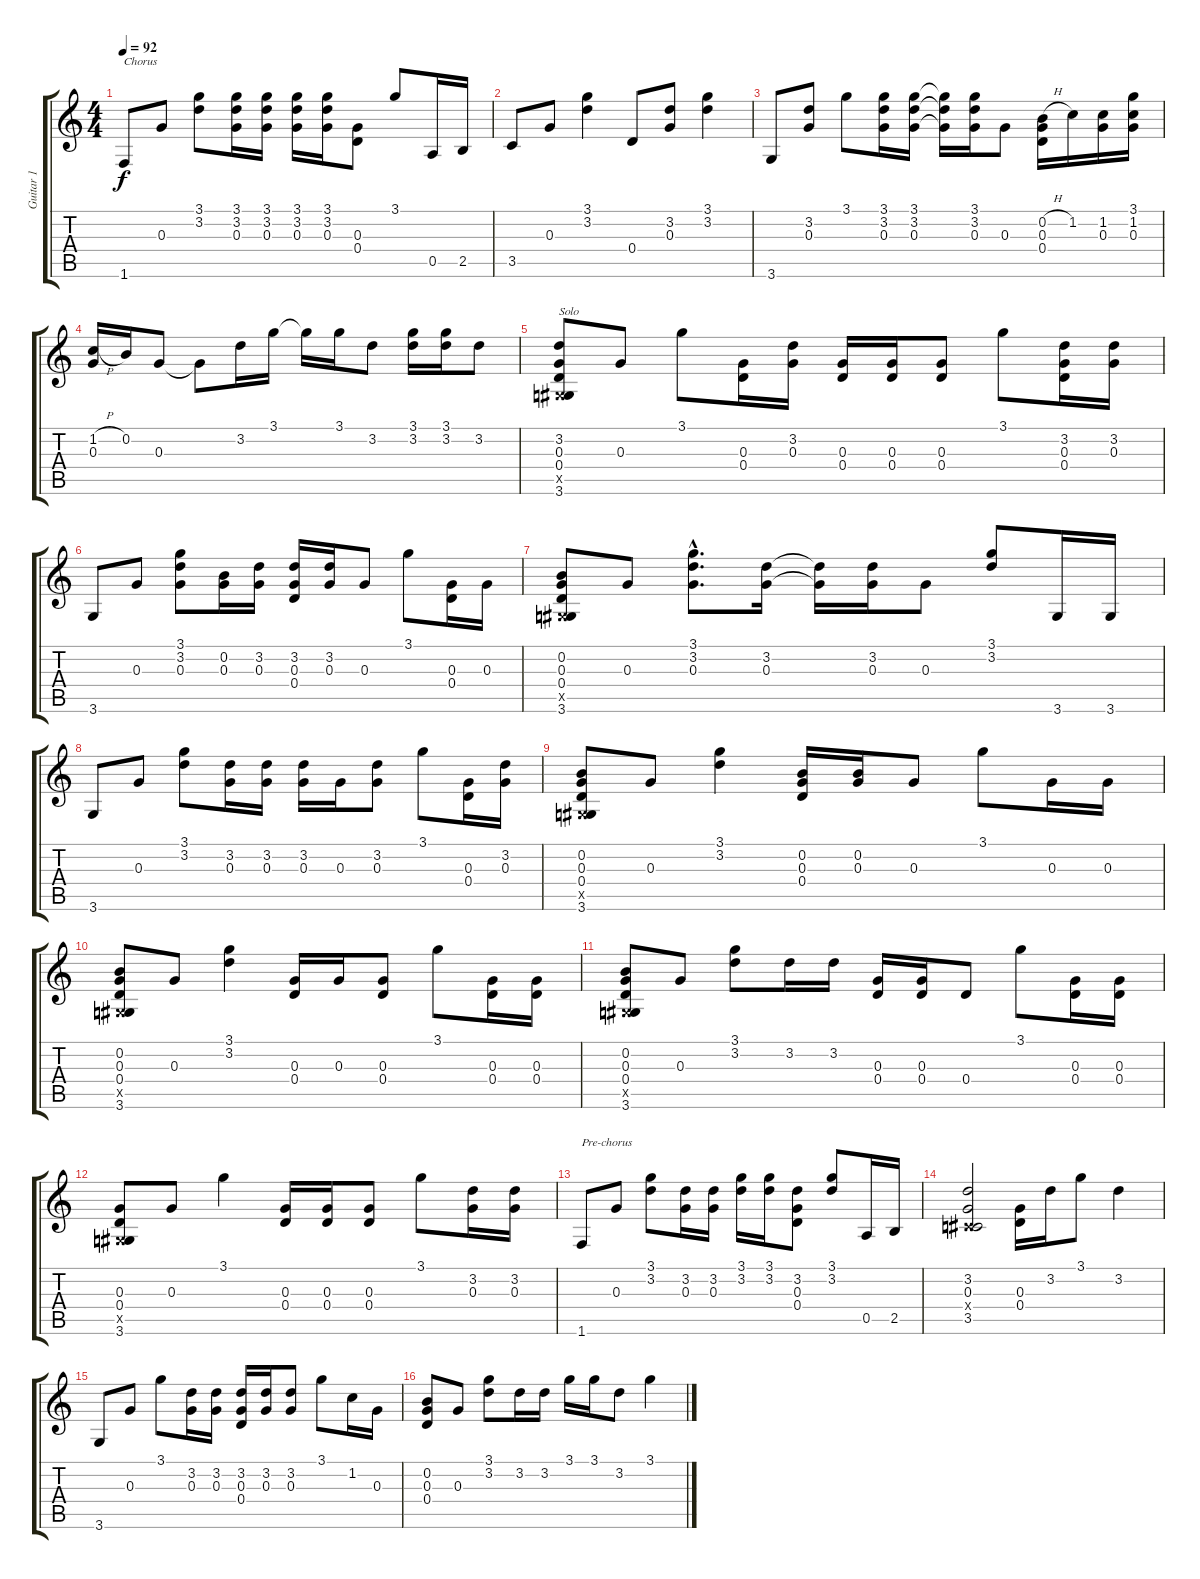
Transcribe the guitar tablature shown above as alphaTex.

\track ("Guitar 1" "Guitar 1") {instrument overdrivenguitar}
\staff {score tabs}
\tuning (E4 B3 G3 D3 A2 E2) {hide}
\ts (4 4)
\tempo 92
\clef g2
\ks c
1.6.8{txt "Chorus" dy f} 0.3.8 (3.1 3.2).8 (3.1 3.2 0.3).16 (3.1 3.2 0.3).16 (3.1 3.2 0.3).16 (3.1 3.2 0.3).16 (0.3 0.4).8 3.1.8 0.5.16 2.5.16 |
3.5.8 0.3.8 (3.1 3.2).4 0.4.8 (3.2 0.3).8 (3.1 3.2).4 |
3.6.8 (3.2 0.3).8 3.1.8 (3.1 3.2 0.3).16 (3.1 3.2 0.3).16 (3.1{t} 3.2{t} 0.3{t}).16 (3.1 3.2 0.3).16 0.3.8 (0.2{h} 0.3 0.4).16 1.2.16 (1.2 0.3).16 (3.1 1.2 0.3).16 |
(1.2{h} 0.3).16 0.2.16 0.3.8 0.3{t}.8 3.2.16 3.1.16 3.1{t}.16 3.1.16 3.2.8 (3.1 3.2).16 (3.1 3.2).16 3.2.8 |
(3.2 0.3 0.4 -1.5{x} 3.6).8{txt "Solo"} 0.3.8 3.1.8 (0.3 0.4).16 (3.2 0.3).16 (0.3 0.4).16 (0.3 0.4).16 (0.3 0.4).8 3.1.8 (3.2 0.3 0.4).16 (3.2 0.3).16 |
3.6.8 0.3.8 (3.1 3.2 0.3).8 (0.2 0.3).16 (3.2 0.3).16 (3.2 0.3 0.4).16 (3.2 0.3).16 0.3.8 3.1.8 (0.3 0.4).16 0.3.16 |
(0.2 0.3 0.4 -1.5{x} 3.6).8 0.3.8 (3.1{hac} 3.2{hac} 0.3{hac}).8{d} (3.2 0.3).16 (3.2{t} 0.3{t}).16 (3.2 0.3).16 0.3.8 (3.1 3.2).8 3.6.16 3.6.16 |
3.6.8 0.3.8 (3.1 3.2).8 (3.2 0.3).16 (3.2 0.3).16 (3.2 0.3).16 0.3.16 (3.2 0.3).8 3.1.8 (0.3 0.4).16 (3.2 0.3).16 |
(0.2 0.3 0.4 -1.5{x} 3.6).8 0.3.8 (3.1 3.2).4 (0.2 0.3 0.4).16 (0.2 0.3).16 0.3.8 3.1.8 0.3.16 0.3.16 |
(0.2 0.3 0.4 -1.5{x} 3.6).8 0.3.8 (3.1 3.2).4 (0.3 0.4).16 0.3.16 (0.3 0.4).8 3.1.8 (0.3 0.4).16 (0.3 0.4).16 |
(0.2 0.3 0.4 -1.5{x} 3.6).8 0.3.8 (3.1 3.2).8 3.2.16 3.2.16 (0.3 0.4).16 (0.3 0.4).16 0.4.8 3.1.8 (0.3 0.4).16 (0.3 0.4).16 |
(0.3 0.4 -1.5{x} 3.6).8 0.3.8 3.1.4 (0.3 0.4).16 (0.3 0.4).16 (0.3 0.4).8 3.1.8 (3.2 0.3).16 (3.2 0.3).16 |
1.6.8{txt "Pre-chorus"} 0.3.8 (3.1 3.2).8 (3.2 0.3).16 (3.2 0.3).16 (3.1 3.2).16 (3.1 3.2).16 (3.2 0.3 0.4).8 (3.1 3.2).8 0.5.16 2.5.16 |
(3.2 0.3 -1.4{x} 3.5).2 (0.3 0.4).16 3.2.16 3.1.8 3.2.4 |
3.6.8 0.3.8 3.1.8 (3.2 0.3).16 (3.2 0.3).16 (3.2 0.3 0.4).16 (3.2 0.3).16 (3.2 0.3).8 3.1.8 1.2.16 0.3.16 |
(0.2 0.3 0.4).8 0.3.8 (3.1 3.2).8 3.2.16 3.2.16 3.1.16 3.1.16 3.2.8 3.1.4
